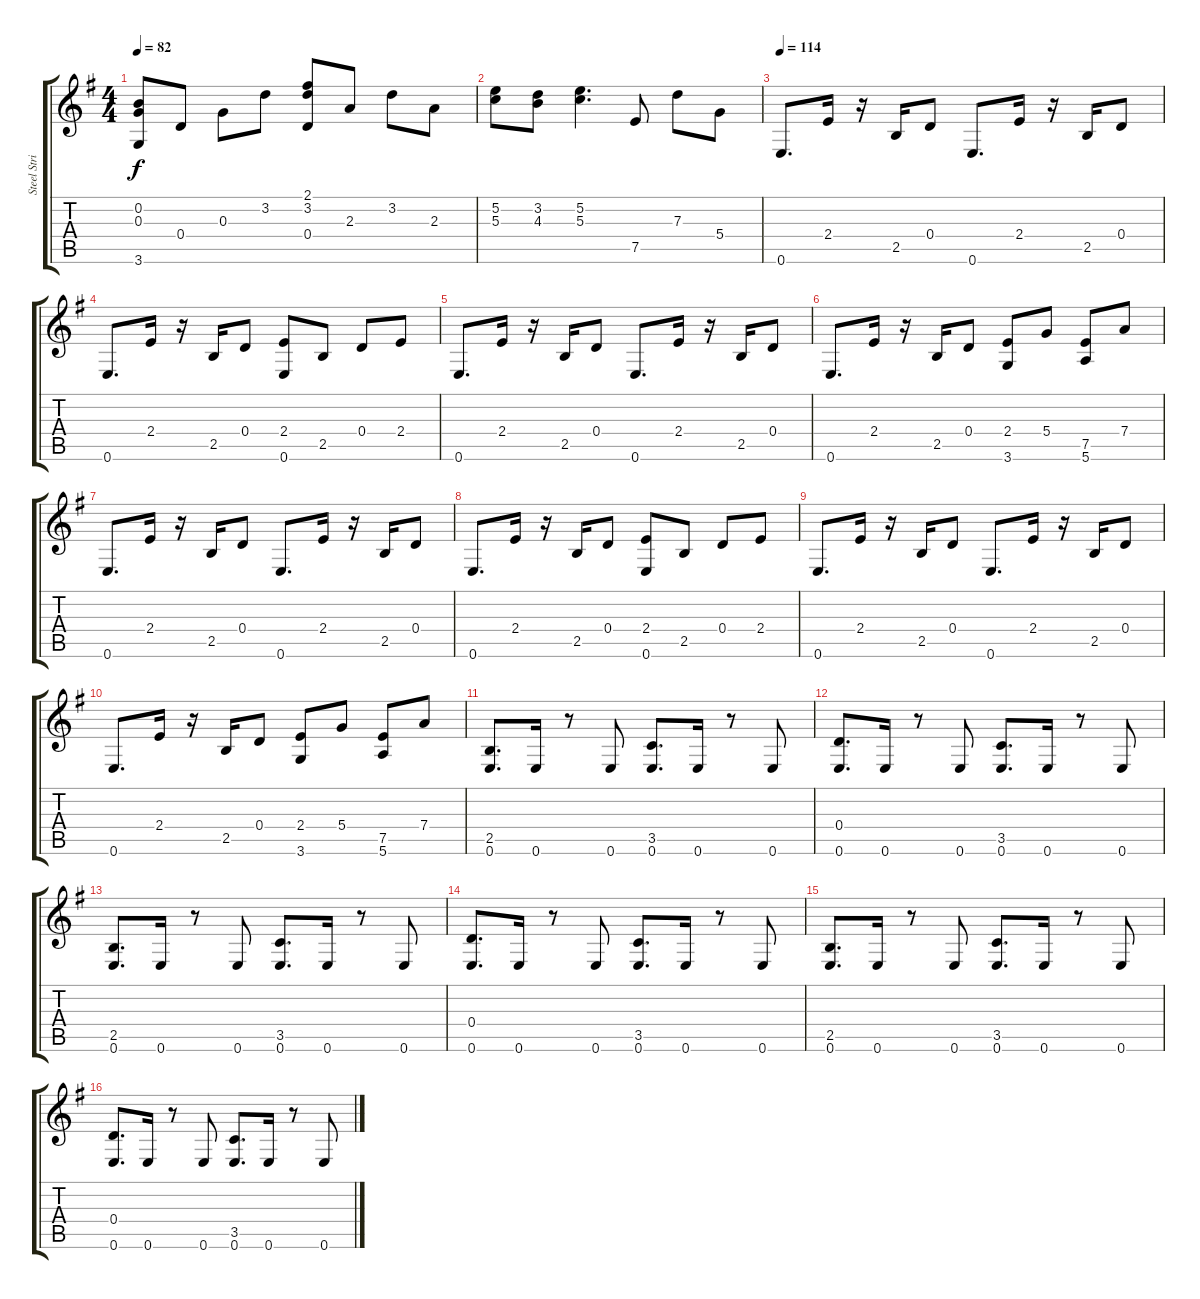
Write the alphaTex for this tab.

\track ("Steel String" "Steel Stri") {instrument acousticguitarsteel}
\staff {score tabs}
\tuning (E4 B3 G3 D3 A2 E2) {hide}
\ts (4 4)
\tempo 82
\clef g2
\ks g
(0.2 0.3 3.6).8{dy f} 0.4.8 0.3.8 3.2.8 (2.1 3.2 0.4).8 2.3.8 3.2.8 2.3.8 |
(5.2 5.3).8 (3.2 4.3).8 (5.2 5.3).4{d} 7.5.8 7.3.8 5.4.8 |
\tempo 114
0.6.8{d} 2.4.16 r.16 2.5.16 0.4.8 0.6.8{d} 2.4.16 r.16 2.5.16 0.4.8 |
0.6.8{d} 2.4.16 r.16 2.5.16 0.4.8 (2.4 0.6).8 2.5.8 0.4.8 2.4.8 |
0.6.8{d} 2.4.16 r.16 2.5.16 0.4.8 0.6.8{d} 2.4.16 r.16 2.5.16 0.4.8 |
0.6.8{d} 2.4.16 r.16 2.5.16 0.4.8 (2.4 3.6).8 5.4.8 (7.5 5.6).8 7.4.8 |
0.6.8{d} 2.4.16 r.16 2.5.16 0.4.8 0.6.8{d} 2.4.16 r.16 2.5.16 0.4.8 |
0.6.8{d} 2.4.16 r.16 2.5.16 0.4.8 (2.4 0.6).8 2.5.8 0.4.8 2.4.8 |
0.6.8{d} 2.4.16 r.16 2.5.16 0.4.8 0.6.8{d} 2.4.16 r.16 2.5.16 0.4.8 |
0.6.8{d} 2.4.16 r.16 2.5.16 0.4.8 (2.4 3.6).8 5.4.8 (7.5 5.6).8 7.4.8 |
(2.5 0.6).8{d} 0.6.16 r.8 0.6.8 (3.5 0.6).8{d} 0.6.16 r.8 0.6.8 |
(0.4 0.6).8{d} 0.6.16 r.8 0.6.8 (3.5 0.6).8{d} 0.6.16 r.8 0.6.8 |
(2.5 0.6).8{d} 0.6.16 r.8 0.6.8 (3.5 0.6).8{d} 0.6.16 r.8 0.6.8 |
(0.4 0.6).8{d} 0.6.16 r.8 0.6.8 (3.5 0.6).8{d} 0.6.16 r.8 0.6.8 |
(2.5 0.6).8{d} 0.6.16 r.8 0.6.8 (3.5 0.6).8{d} 0.6.16 r.8 0.6.8 |
(0.4 0.6).8{d} 0.6.16 r.8 0.6.8 (3.5 0.6).8{d} 0.6.16 r.8 0.6.8
